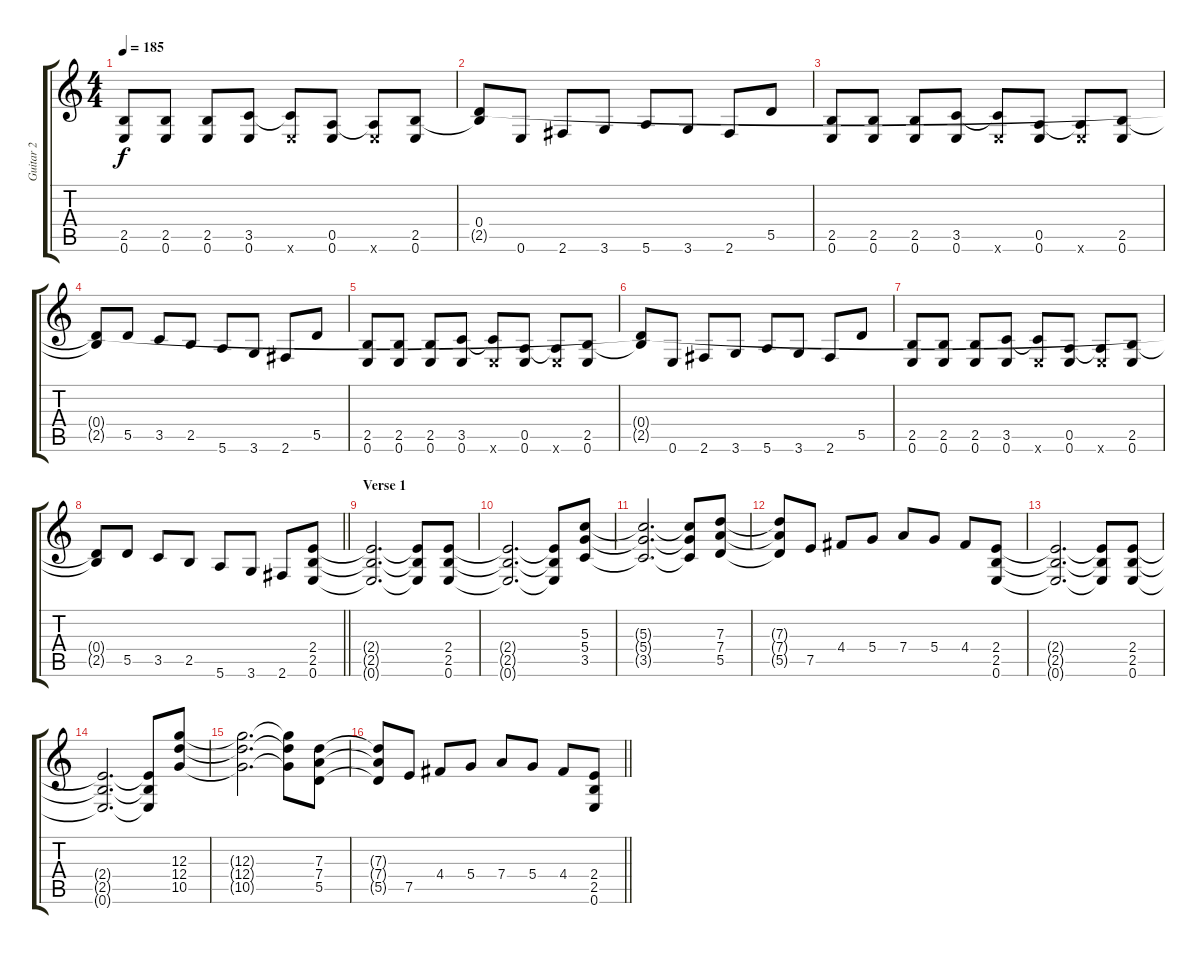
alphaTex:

\track ("Guitar 2" "Guitar 2") {solo instrument overdrivenguitar}
\staff {score tabs}
\tuning (E4 B3 G3 D3 A2 E2) {hide}
\ts (4 4)
\tempo 185
\clef g2
\ks c
(2.5 0.6).8{dy f instrument overdrivenguitar} (2.5 0.6).8 (2.5 0.6).8 (3.5 0.6).8 (3.5{t} 0.6{x}).8 (0.5 0.6).8 (0.5{t} 0.6{x}).8 (2.5 0.6).8 |
(0.4 2.5{t}).8 0.6.8 2.6.8 3.6.8 5.6.8 3.6.8 2.6.8 5.5.8 |
(2.5 0.6).8 (2.5 0.6).8 (2.5 0.6).8 (3.5 0.6).8 (3.5{t} 0.6{x}).8 (0.5 0.6).8 (0.5{t} 0.6{x}).8 (2.5 0.6).8 |
(0.4{t} 2.5{t}).8 5.5.8 3.5.8 2.5.8 5.6.8 3.6.8 2.6.8 5.5.8 |
(2.5 0.6).8 (2.5 0.6).8 (2.5 0.6).8 (3.5 0.6).8 (3.5{t} 0.6{x}).8 (0.5 0.6).8 (0.5{t} 0.6{x}).8 (2.5 0.6).8 |
(0.4{t} 2.5{t}).8 0.6.8 2.6.8 3.6.8 5.6.8 3.6.8 2.6.8 5.5.8 |
(2.5 0.6).8 (2.5 0.6).8 (2.5 0.6).8 (3.5 0.6).8 (3.5{t} 0.6{x}).8 (0.5 0.6).8 (0.5{t} 0.6{x}).8 (2.5 0.6).8 |
\barLineRight lightlight
(0.4{t} 2.5{t}).8 5.5.8 3.5.8 2.5.8 5.6.8 3.6.8 2.6.8 (2.4 2.5 0.6).8 |
\section ("" "Verse 1")
(2.4{t} 2.5{t} 0.6{t}).2{d} (2.4{t} 2.5{t} 0.6{t}).8 (2.4 2.5 0.6).8 |
(2.4{t} 2.5{t} 0.6{t}).2{d} (2.4{t} 2.5{t} 0.6{t}).8 (5.3 5.4 3.5).8 |
(5.3{t} 5.4{t} 3.5{t}).2{d} (5.3{t} 5.4{t} 3.5{t}).8 (7.3 7.4 5.5).8 |
(7.3{t} 7.4{t} 5.5{t}).8 7.5.8 4.4.8 5.4.8 7.4.8 5.4.8 4.4.8 (2.4 2.5 0.6).8 |
(2.4{t} 2.5{t} 0.6{t}).2{d} (2.4{t} 2.5{t} 0.6{t}).8 (2.4 2.5 0.6).8 |
(2.4{t} 2.5{t} 0.6{t}).2{d} (2.4{t} 2.5{t} 0.6{t}).8 (12.3 12.4 10.5).8 |
(12.3{t} 12.4{t} 10.5{t}).2{d} (12.3{t} 12.4{t} 10.5{t}).8 (7.3 7.4 5.5).8 |
\barLineRight lightlight
(7.3{t} 7.4{t} 5.5{t}).8 7.5.8 4.4.8 5.4.8 7.4.8 5.4.8 4.4.8 (2.4 2.5 0.6).8
